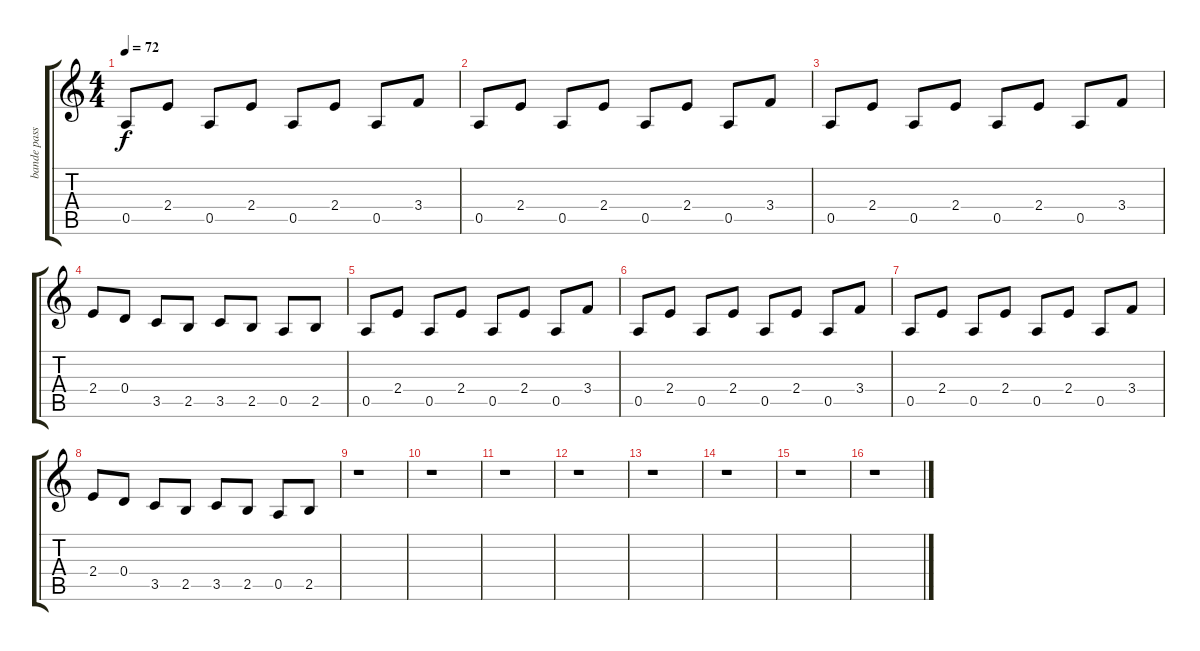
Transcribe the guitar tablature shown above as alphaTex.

\track ("bande pass" "bande pass") {instrument acousticguitarnylon}
\staff {score tabs}
\tuning (E4 B3 G3 D3 A2 E2) {hide}
\ts (4 4)
\tempo 72
\clef g2
\ks c
0.5.8{dy f instrument acousticguitarnylon} 2.4.8 0.5.8 2.4.8 0.5.8 2.4.8 0.5.8 3.4.8 |
0.5.8 2.4.8 0.5.8 2.4.8 0.5.8 2.4.8 0.5.8 3.4.8 |
0.5.8 2.4.8 0.5.8 2.4.8 0.5.8 2.4.8 0.5.8 3.4.8 |
2.4.8 0.4.8 3.5.8 2.5.8 3.5.8 2.5.8 0.5.8 2.5.8 |
0.5.8 2.4.8 0.5.8 2.4.8 0.5.8 2.4.8 0.5.8 3.4.8 |
0.5.8 2.4.8 0.5.8 2.4.8 0.5.8 2.4.8 0.5.8 3.4.8 |
0.5.8 2.4.8 0.5.8 2.4.8 0.5.8 2.4.8 0.5.8 3.4.8 |
2.4.8 0.4.8 3.5.8 2.5.8 3.5.8 2.5.8 0.5.8 2.5.8 |
r.1 |
r.1 |
r.1 |
r.1 |
r.1 |
r.1 |
r.1 |
r.1
